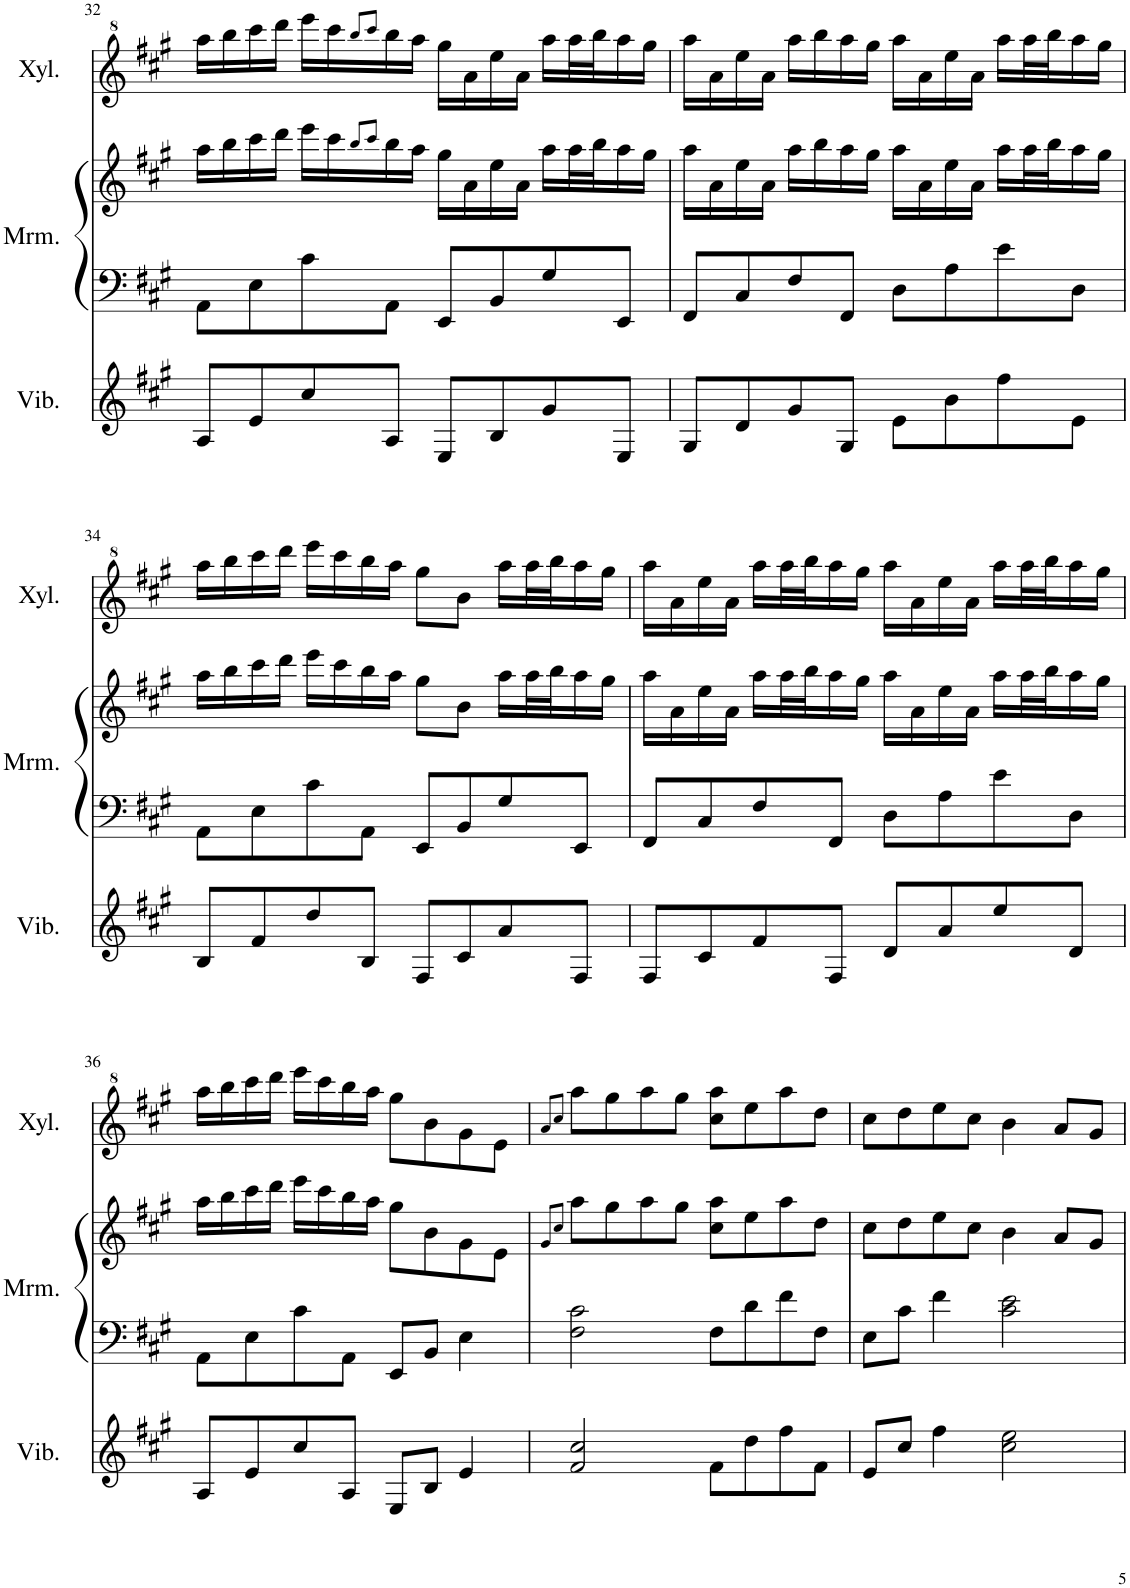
**kern	**kern	**kern	**kern
*part3	*part2	*part2	*part1
*staff4	*staff3	*staff2	*staff1
*I"Vibraphone	*I"Marimba	*	*I"Xylophone
*I'Vib.	*I'Mrm.	*	*I'Xyl.
!!LO:PB:g=z
*clefG2	*clefF4	*clefG2	*clefG^2
*k[f#c#g#]	*k[f#c#g#]	*k[f#c#g#]	*k[f#c#g#]
*M4/4	*M4/4	*M4/4	*M4/4
=32	=32	=32	=32
8A/L	8AA\L	16aa\LL	16aaa\LL
.	.	16bb\	16bbb\
8e/	8E\	16ccc#\	16cccc#\
.	.	16ddd\JJ	16dddd\JJ
8cc#/	8c#\	16eee\LL	16eeee\LL
.	.	16ccc#\	16cccc#\
.	.	8qbb/L	8qbbb/L
.	.	8qccc#/J	8qcccc#/J
8A/J	8AA\J	16bb\	16bbb\
.	.	16aa\JJ	16aaa\JJ
8E/L	8EE/L	16gg#\LL	16ggg#\LL
.	.	16a\	16aa\
8B/	8BB/	16ee\	16eee\
.	.	16a\JJ	16aa\JJ
8g#/	8G#/	16aa\LL	16aaa\LL
.	.	32aa\L	32aaa\L
.	.	32bb\J	32bbb\J
8E/J	8EE/J	16aa\	16aaa\
.	.	16gg#\JJ	16ggg#\JJ
=33	=33	=33	=33
8G#/L	8FF#/L	16aa\LL	16aaa\LL
.	.	16a\	16aa\
8d/	8C#/	16ee\	16eee\
.	.	16a\JJ	16aa\JJ
8g#/	8F#/	16aa\LL	16aaa\LL
.	.	16bb\	16bbb\
8G#/J	8FF#/J	16aa\	16aaa\
.	.	16gg#\JJ	16ggg#\JJ
8e\L	8D\L	16aa\LL	16aaa\LL
.	.	16a\	16aa\
8b\	8A\	16ee\	16eee\
.	.	16a\JJ	16aa\JJ
8ff#\	8e\	16aa\LL	16aaa\LL
.	.	32aa\L	32aaa\L
.	.	32bb\J	32bbb\J
8e\J	8D\J	16aa\	16aaa\
.	.	16gg#\JJ	16ggg#\JJ
!!LO:LB:g=z
=34	=34	=34	=34
8B/L	8AA\L	16aa\LL	16aaa\LL
.	.	16bb\	16bbb\
8f#/	8E\	16ccc#\	16cccc#\
.	.	16ddd\JJ	16dddd\JJ
8dd/	8c#\	16eee\LL	16eeee\LL
.	.	16ccc#\	16cccc#\
8B/J	8AA\J	16bb\	16bbb\
.	.	16aa\JJ	16aaa\JJ
8F#/L	8EE/L	8gg#\L	8ggg#\L
8c#/	8BB/	8b\J	8bb\J
8a/	8G#/	16aa\LL	16aaa\LL
.	.	32aa\L	32aaa\L
.	.	32bb\J	32bbb\J
8F#/J	8EE/J	16aa\	16aaa\
.	.	16gg#\JJ	16ggg#\JJ
=35	=35	=35	=35
8F#/L	8FF#/L	16aa\LL	16aaa\LL
.	.	16a\	16aa\
8c#/	8C#/	16ee\	16eee\
.	.	16a\JJ	16aa\JJ
8f#/	8F#/	16aa\LL	16aaa\LL
.	.	32aa\L	32aaa\L
.	.	32bb\J	32bbb\J
8F#/J	8FF#/J	16aa\	16aaa\
.	.	16gg#\JJ	16ggg#\JJ
8d/L	8D\L	16aa\LL	16aaa\LL
.	.	16a\	16aa\
8a/	8A\	16ee\	16eee\
.	.	16a\JJ	16aa\JJ
8ee/	8e\	16aa\LL	16aaa\LL
.	.	32aa\L	32aaa\L
.	.	32bb\J	32bbb\J
8d/J	8D\J	16aa\	16aaa\
.	.	16gg#\JJ	16ggg#\JJ
!!LO:LB:g=z
=36	=36	=36	=36
8A/L	8AA\L	16aa\LL	16aaa\LL
.	.	16bb\	16bbb\
8e/	8E\	16ccc#\	16cccc#\
.	.	16ddd\JJ	16dddd\JJ
8cc#/	8c#\	16eee\LL	16eeee\LL
.	.	16ccc#\	16cccc#\
8A/J	8AA\J	16bb\	16bbb\
.	.	16aa\JJ	16aaa\JJ
8E/L	8EE/L	8gg#\L	8ggg#\L
8B/J	8BB/J	8b\	8bb\
4e/	4E\	8g#\	8gg#\
.	.	8e\J	8ee\J
=37	=37	=37	=37
.	.	8qg#/L	8qaa/L
.	.	8qcc#/J	8qccc#/J
2f#/ 2cc#/	2F#\ 2c#\	8aa\L	8aaa\L
.	.	8gg#\	8ggg#\
.	.	8aa\	8aaa\
.	.	8gg#\J	8ggg#\J
8f#\L	8F#\L	8cc#\ 8aa\L	8ccc#\ 8aaa\L
8dd\	8d\	8ee\	8eee\
8ff#\	8f#\	8aa\	8aaa\
8f#\J	8F#\J	8dd\J	8ddd\J
=38	=38	=38	=38
8e/L	8E\L	8cc#\L	8ccc#\L
8cc#/J	8c#\J	8dd\	8ddd\
4ff#\	4f#\	8ee\	8eee\
.	.	8cc#\J	8ccc#\J
2cc#\ 2ee\	2c#\ 2e\	4b\	4bb\
.	.	8a/L	8aa/L
.	.	8g#/J	8gg#/J
=	=	=	=
*-	*-	*-	*-
